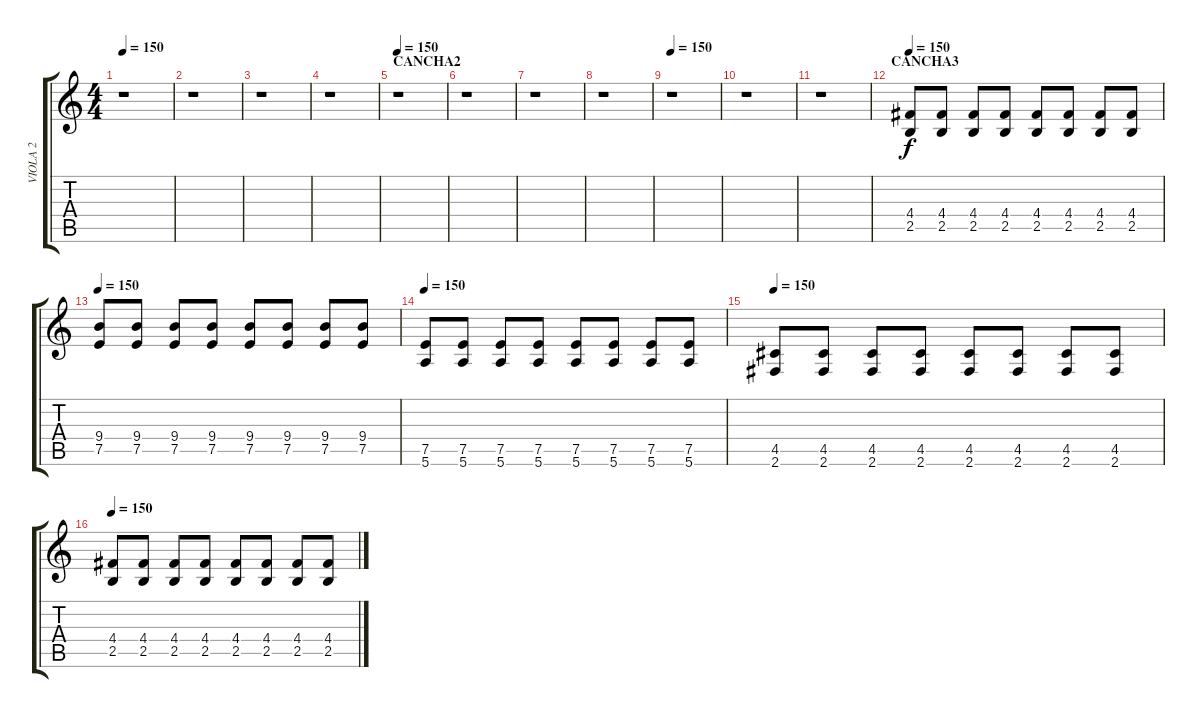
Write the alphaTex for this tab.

\track ("VIOLA 2" "VIOLA 2") {instrument overdrivenguitar}
\staff {score tabs}
\tuning (E4 B3 G3 D3 A2 E2) {hide}
\ts (4 4)
\tempo 150
\clef g2
\ks c
r.1{dy f} |
r.1 |
r.1 |
r.1 |
\section ("" "CANCHA2")
\tempo 150
r.1 |
r.1 |
r.1 |
r.1 |
\tempo 150
r.1 |
r.1 |
r.1 |
\section ("" "CANCHA3")
\tempo 150
(4.4 2.5).8{instrument overdrivenguitar} (4.4 2.5).8 (4.4 2.5).8 (4.4 2.5).8 (4.4 2.5).8 (4.4 2.5).8 (4.4 2.5).8 (4.4 2.5).8 |
\tempo 150
(9.4 7.5).8{instrument overdrivenguitar} (9.4 7.5).8 (9.4 7.5).8 (9.4 7.5).8 (9.4 7.5).8 (9.4 7.5).8 (9.4 7.5).8 (9.4 7.5).8 |
\tempo 150
(7.5 5.6).8 (7.5 5.6).8 (7.5 5.6).8 (7.5 5.6).8 (7.5 5.6).8 (7.5 5.6).8 (7.5 5.6).8 (7.5 5.6).8 |
\tempo 150
(4.5 2.6).8 (4.5 2.6).8 (4.5 2.6).8 (4.5 2.6).8 (4.5 2.6).8 (4.5 2.6).8 (4.5 2.6).8 (4.5 2.6).8 |
\tempo 150
(4.4 2.5).8 (4.4 2.5).8 (4.4 2.5).8 (4.4 2.5).8 (4.4 2.5).8 (4.4 2.5).8 (4.4 2.5).8 (4.4 2.5).8
